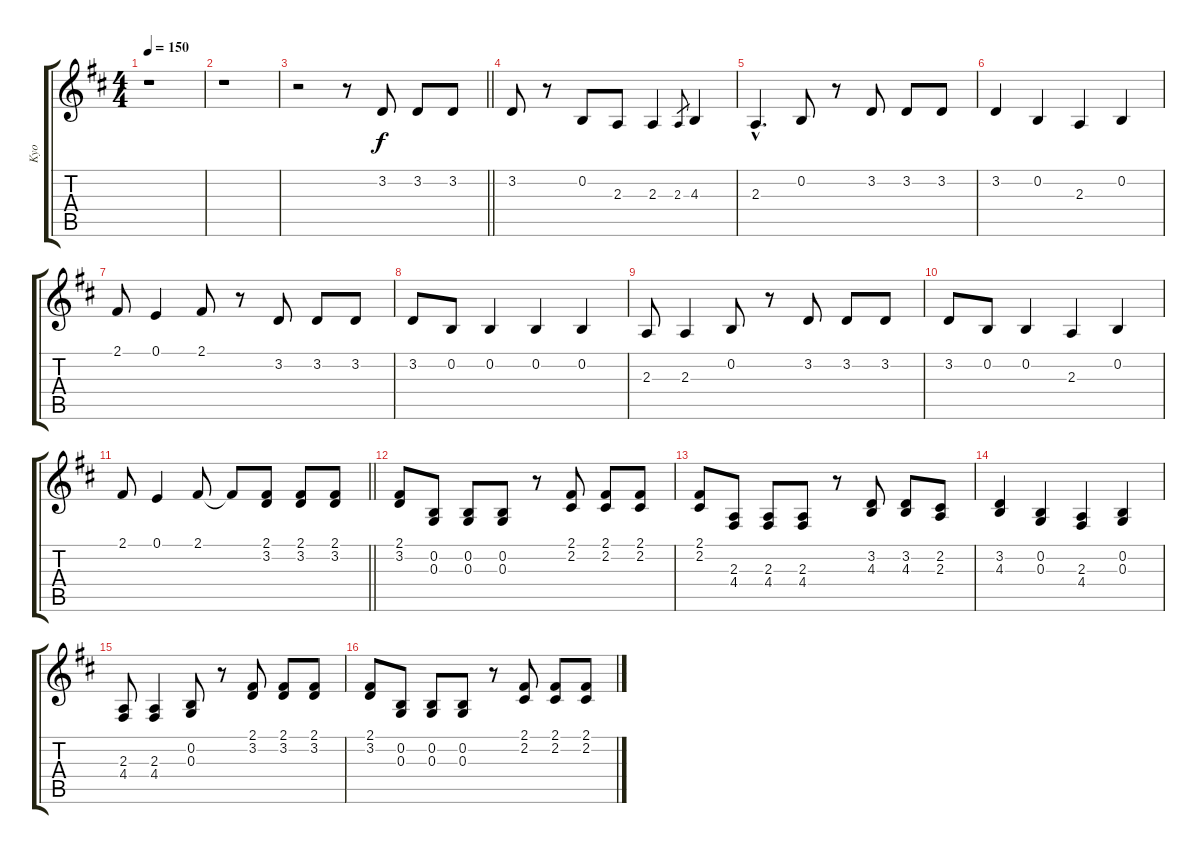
\track ("Kyo" "Kyo") {instrument clarinet}
\staff {score tabs}
\tuning (E4 B3 G3 D3 A2 E2) {hide}
\ts (4 4)
\tempo 150
\clef g2
\ks d
r.1{dy f} |
r.1 |
\barLineRight lightlight
r.2 r.8 3.2.8 3.2.8 3.2.8 |
3.2.8 r.8 0.2.8 2.3.8 2.3.4 2.3.8{gr} 4.3.4 |
2.3{hac}.4{d} 0.2.8 r.8 3.2.8 3.2.8 3.2.8 |
3.2.4 0.2.4 2.3.4 0.2.4 |
2.1.8 0.1.4 2.1.8 r.8 3.2.8 3.2.8 3.2.8 |
3.2.8 0.2.8 0.2.4 0.2.4 0.2.4 |
2.3.8 2.3.4 0.2.8 r.8 3.2.8 3.2.8 3.2.8 |
3.2.8 0.2.8 0.2.4 2.3.4 0.2.4 |
\barLineRight lightlight
2.1.8 0.1.4 2.1.8 2.1{t}.8 (2.1 3.2).8 (2.1 3.2).8 (2.1 3.2).8 |
(2.1 3.2).8 (0.2 0.3).8 (0.2 0.3).8 (0.2 0.3).8 r.8 (2.1 2.2).8 (2.1 2.2).8 (2.1 2.2).8 |
(2.1 2.2).8 (2.3 4.4).8 (2.3 4.4).8 (2.3 4.4).8 r.8 (3.2 4.3).8 (3.2 4.3).8 (2.2 2.3).8 |
(3.2 4.3).4 (0.2 0.3).4 (2.3 4.4).4 (0.2 0.3).4 |
(2.3 4.4).8 (2.3 4.4).4 (0.2 0.3).8 r.8 (2.1 3.2).8 (2.1 3.2).8 (2.1 3.2).8 |
(2.1 3.2).8 (0.2 0.3).8 (0.2 0.3).8 (0.2 0.3).8 r.8 (2.1 2.2).8 (2.1 2.2).8 (2.1 2.2).8
